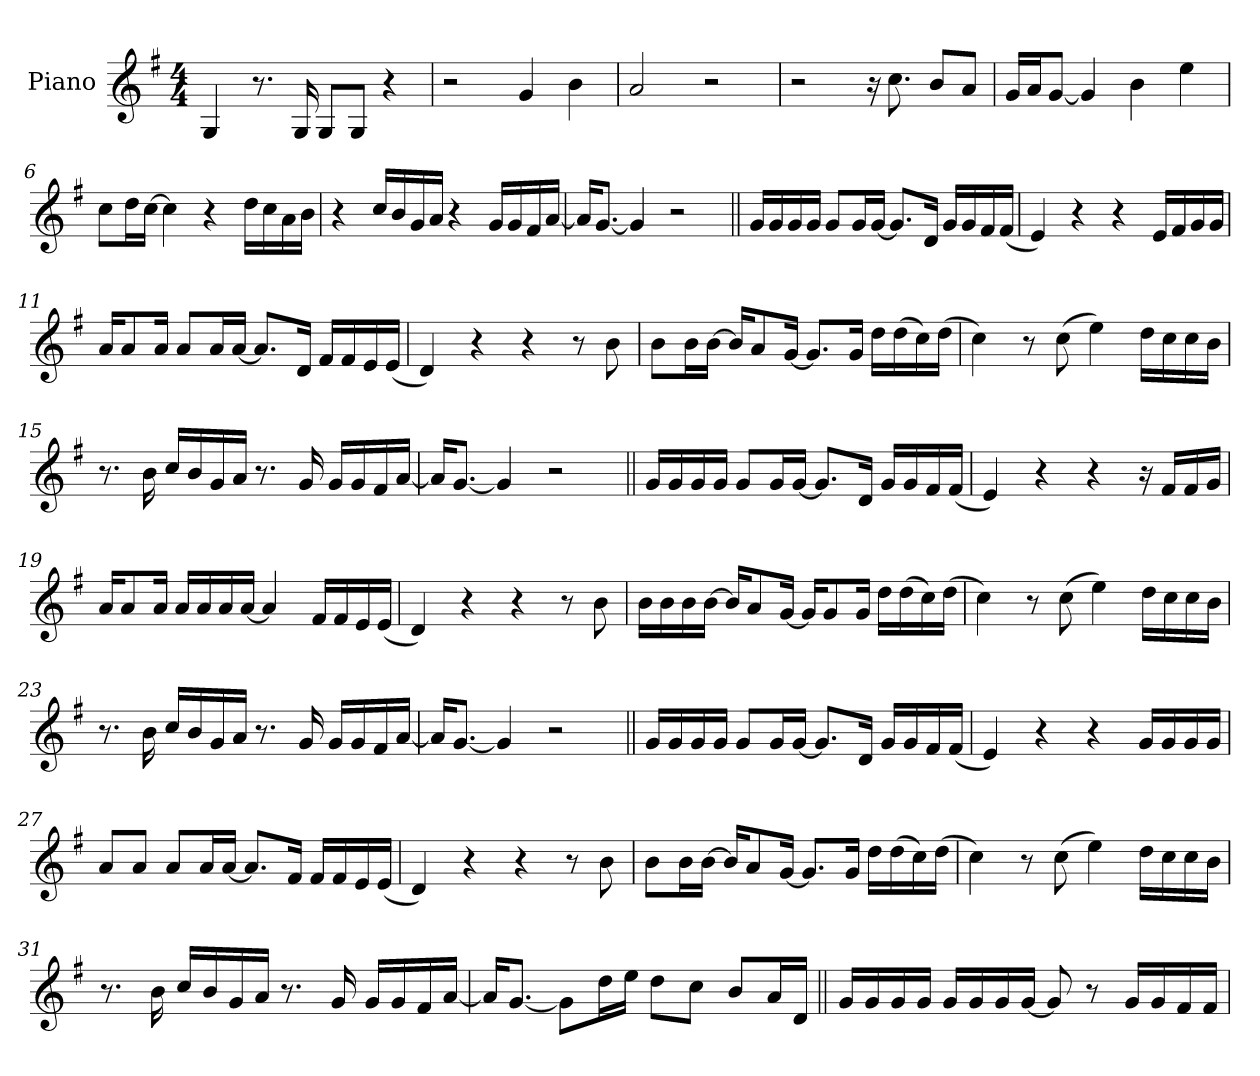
**kern
*part1
*staff1
*I"Piano
*I'Pno.
*clefG2
*k[f#]
*M4/4
*MM88
=1
4G!
8.r
16G!
8G!L
8G!J
4r
=2
2r
4g
4b
=3
2a
2r
=4
2r
16r
8.cc
8bL
8aJ
=5
16gLL
16aJ
[8gJ
4g]
4b
4ee
=6
8ccL
16ddL
[16ccJJ
4cc]
4r
16ddLL
16cc
16a
16bJJ
=7
4r
16ccLL
16b
16g
16aJJ
4r
16gLL
16g
16f#
[16aJJ
=8
16aKL]
[8.gJ
4g]
2r
=9||
16gLL
16g
16g
16gJJ
8gL
16gL
[16gJJ
8.gL]
16dJk
16gLL
16g
16f#
(16f#JJ
=10
4e)
4r
4r
16eLL
16f#
16g
16gJJ
=11
16aKL
8a
16aJk
8aL
16aL
[16aJJ
8.aL]
16dJk
16f#LL
16f#
16e
(16eJJ
=12
4d)
4r
4r
8r
8b
=13
8bL
16bL
[16bJJ
16bKL]
8a
[16gJk
8.gL]
16gJk
16ddLL
(16dd
16cc)
(16ddJJ
=14
4cc)
8r
(8cc
4ee)
16ddLL
16cc
16cc
16bJJ
=15
8.r
16b
16ccLL
16b
16g
16aJJ
8.r
16g
16gLL
16g
16f#
[16aJJ
=16
16aKL]
[8.gJ
4g]
2r
=17||
16gLL
16g
16g
16gJJ
8gL
16gL
[16gJJ
8.gL]
16dJk
16gLL
16g
16f#
(16f#JJ
=18
4e)
4r
4r
16r
16f#LL
16f#
16gJJ
=19
16aKL
8a
16aJk
16aLL
16a
16a
[16aJJ
4a]
16f#LL
16f#
16e
(16eJJ
=20
4d)
4r
4r
8r
8b
=21
16bLL
16b
16b
[16bJJ
16bKL]
8a
[16gJk
16gKL]
8g
16gJk
16ddLL
(16dd
16cc)
(16ddJJ
=22
4cc)
8r
(8cc
4ee)
16ddLL
16cc
16cc
16bJJ
=23
8.r
16b
16ccLL
16b
16g
16aJJ
8.r
16g
16gLL
16g
16f#
[16aJJ
=24
16aKL]
[8.gJ
4g]
2r
=25||
16gLL
16g
16g
16gJJ
8gL
16gL
[16gJJ
8.gL]
16dJk
16gLL
16g
16f#
(16f#JJ
=26
4e)
4r
4r
16gLL
16g
16g
16gJJ
=27
8aL
8aJ
8aL
16aL
[16aJJ
8.aL]
16f#Jk
16f#LL
16f#
16e
(16eJJ
=28
4d)
4r
4r
8r
8b
=29
8bL
16bL
[16bJJ
16bKL]
8a
[16gJk
8.gL]
16gJk
16ddLL
(16dd
16cc)
(16ddJJ
=30
4cc)
8r
(8cc
4ee)
16ddLL
16cc
16cc
16bJJ
=31
8.r
16b
16ccLL
16b
16g
16aJJ
8.r
16g
16gLL
16g
16f#
[16aJJ
=32
16aKL]
[8.gJ
8gL]
16dd!L
16ee!JJ
8dd!L
8cc!J
8b!L
16a!L
16dJJ
=33||
16gLL
16g
16g
16gJJ
16gLL
16g
16g
[16gJJ
8g]
8r
16gLL
16g
16f#
16f#JJ
=
*-
